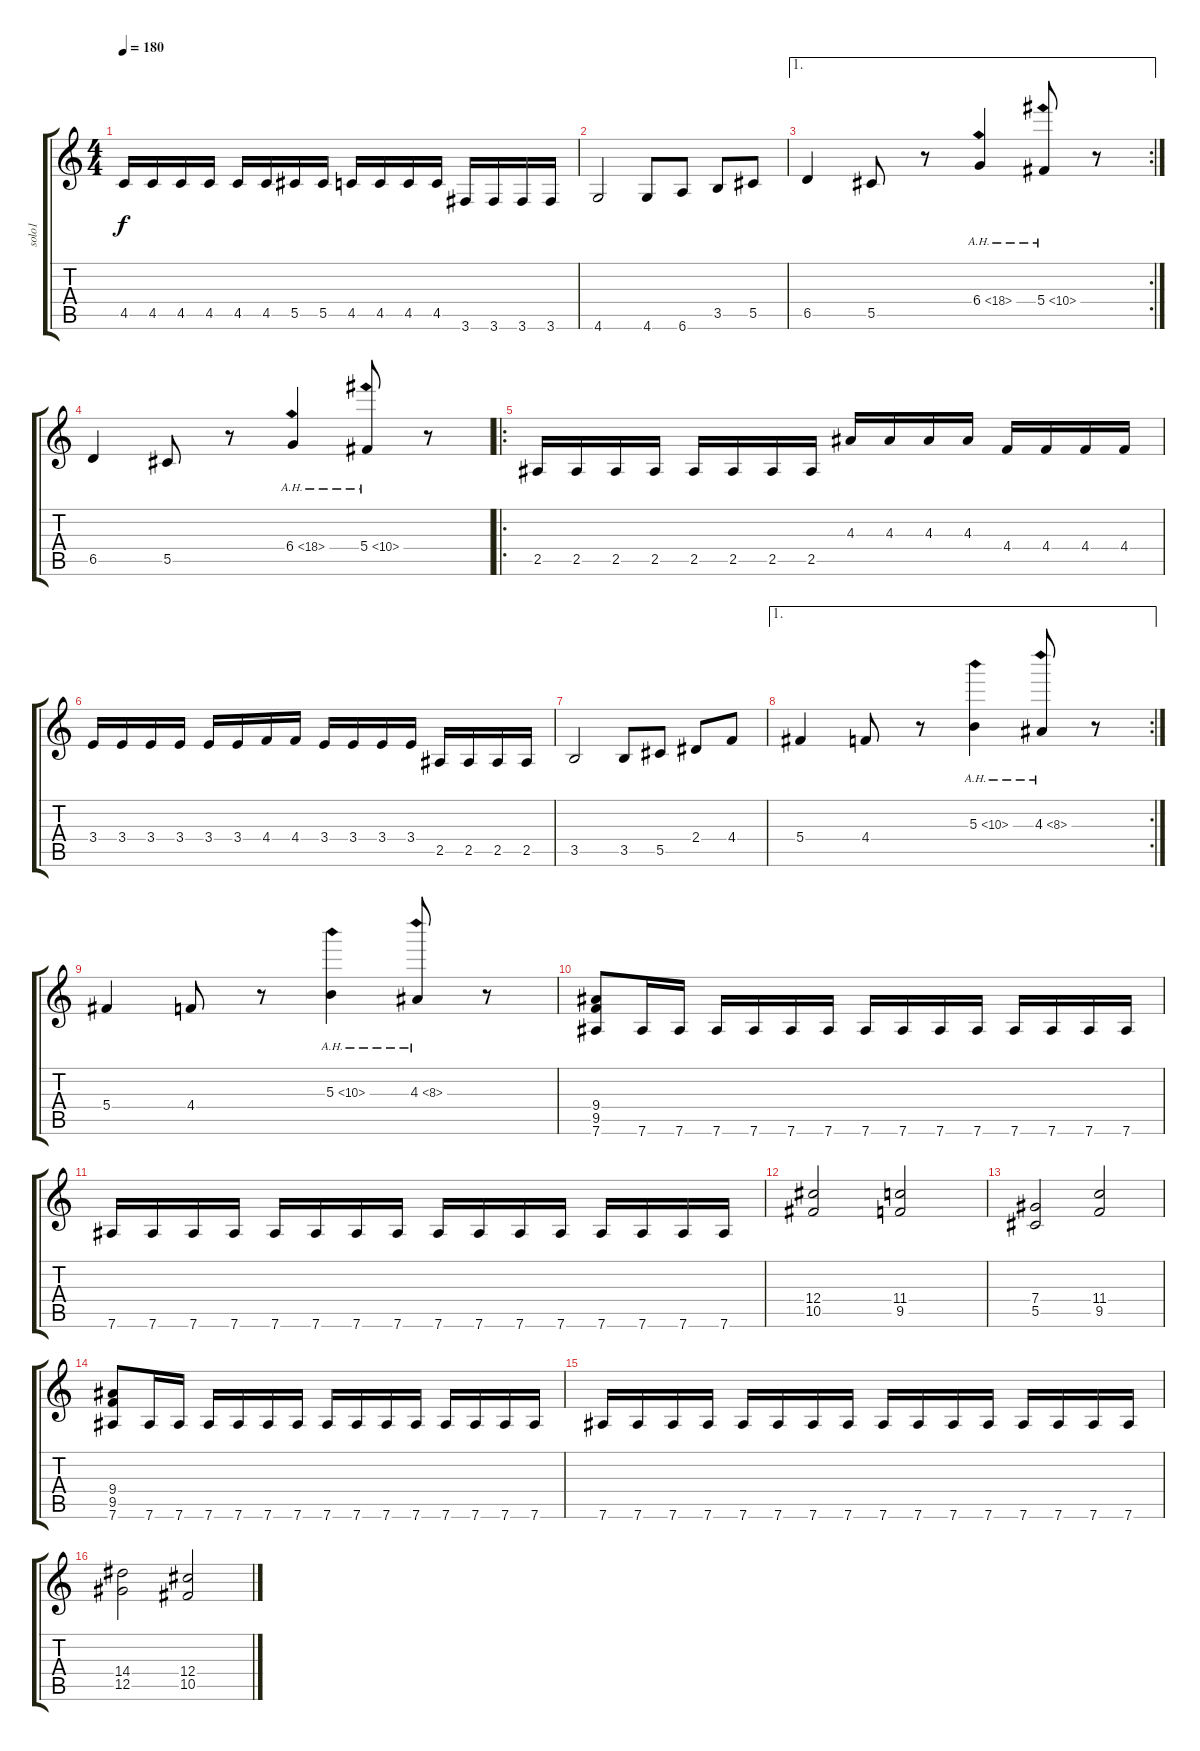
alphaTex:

\track ("solo1" "solo1") {instrument distortionguitar}
\staff {score tabs}
\tuning (Eb4 Bb3 Gb3 Db3 Ab2 Eb2) {hide}
\ts (4 4)
\tempo 180
\clef g2
\ks c
4.5.16{dy f} 4.5.16 4.5.16 4.5.16 4.5.16 4.5.16 5.5.16 5.5.16 4.5.16 4.5.16 4.5.16 4.5.16 3.6.16 3.6.16 3.6.16 3.6.16 |
4.6.2 4.6.8 6.6.8 3.5.8 5.5.8 |
\ae 1
\rc 2
6.5.4 5.5.8 r.8 6.4{ah 12}.4 5.4{ah 5}.8 r.8 |
6.5.4 5.5.8 r.8 6.4{ah 12}.4 5.4{ah 5}.8 r.8 |
\ro
2.5.16 2.5.16 2.5.16 2.5.16 2.5.16 2.5.16 2.5.16 2.5.16 4.3.16 4.3.16 4.3.16 4.3.16 4.4.16 4.4.16 4.4.16 4.4.16 |
3.4.16 3.4.16 3.4.16 3.4.16 3.4.16 3.4.16 4.4.16 4.4.16 3.4.16 3.4.16 3.4.16 3.4.16 2.5.16 2.5.16 2.5.16 2.5.16 |
3.5.2 3.5.8 5.5.8 2.4.8 4.4.8 |
\ae 1
\rc 2
5.4.4 4.4.8 r.8 5.3{ah 5}.4 4.3{ah 4}.8 r.8 |
5.4.4 4.4.8 r.8 5.3{ah 5}.4 4.3{ah 4}.8 r.8 |
(9.4 9.5 7.6).8{balance 16} 7.6.16 7.6.16 7.6.16 7.6.16 7.6.16 7.6.16 7.6.16 7.6.16 7.6.16 7.6.16 7.6.16 7.6.16 7.6.16 7.6.16 |
7.6.16 7.6.16 7.6.16 7.6.16 7.6.16 7.6.16 7.6.16 7.6.16 7.6.16 7.6.16 7.6.16 7.6.16 7.6.16 7.6.16 7.6.16 7.6.16 |
(12.4 10.5).2 (11.4 9.5).2 |
(7.4 5.5).2 (11.4 9.5).2 |
(9.4 9.5 7.6).8 7.6.16 7.6.16 7.6.16 7.6.16 7.6.16 7.6.16 7.6.16 7.6.16 7.6.16 7.6.16 7.6.16 7.6.16 7.6.16 7.6.16 |
7.6.16 7.6.16 7.6.16 7.6.16 7.6.16 7.6.16 7.6.16 7.6.16 7.6.16 7.6.16 7.6.16 7.6.16 7.6.16 7.6.16 7.6.16 7.6.16 |
(14.4 12.5).2 (12.4 10.5).2
